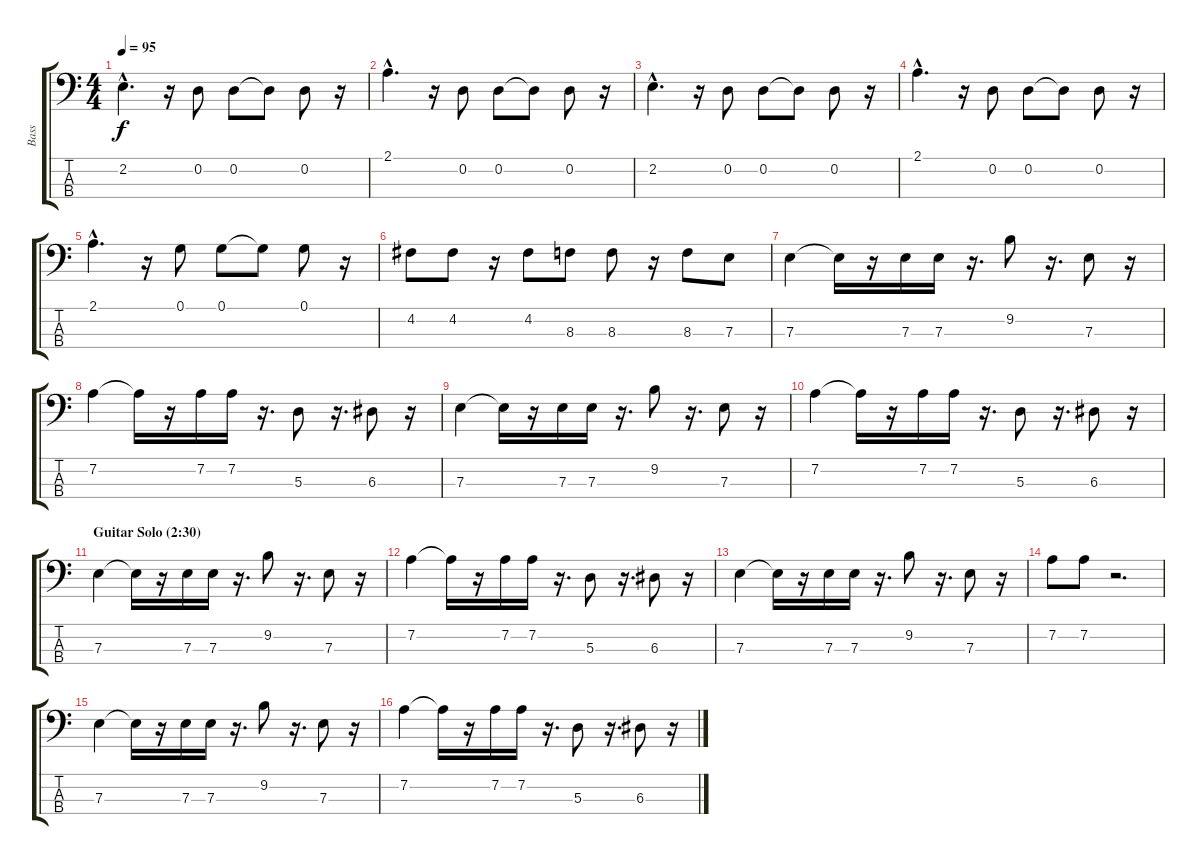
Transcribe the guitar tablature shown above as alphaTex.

\track ("Bass" "Bass") {instrument acousticbass}
\staff {score tabs}
\tuning (G2 D2 A1 E1) {hide}
\ts (4 4)
\tempo 95
\clef f4
\ks c
2.2{hac}.4{d dy f} r.16 0.2.8 0.2.8 0.2{t}.8 0.2.8 r.16 |
2.1{hac}.4{d} r.16 0.2.8 0.2.8 0.2{t}.8 0.2.8 r.16 |
2.2{hac}.4{d} r.16 0.2.8 0.2.8 0.2{t}.8 0.2.8 r.16 |
2.1{hac}.4{d} r.16 0.2.8 0.2.8 0.2{t}.8 0.2.8 r.16 |
2.1{hac}.4{d} r.16 0.1.8 0.1.8 0.1{t}.8 0.1.8 r.16 |
4.2.8 4.2.8 r.16 4.2.8 8.3.8 8.3.8 r.16 8.3.8 7.3.8 |
7.3.4 7.3{t}.16 r.16 7.3.16 7.3.16 r.16{d} 9.2.8 r.16{d} 7.3.8 r.16 |
7.2.4 7.2{t}.16 r.16 7.2.16 7.2.16 r.16{d} 5.3.8 r.16{d} 6.3.8 r.16 |
7.3.4 7.3{t}.16 r.16 7.3.16 7.3.16 r.16{d} 9.2.8 r.16{d} 7.3.8 r.16 |
7.2.4 7.2{t}.16 r.16 7.2.16 7.2.16 r.16{d} 5.3.8 r.16{d} 6.3.8 r.16 |
\section ("" "Guitar Solo (2:30)")
7.3.4 7.3{t}.16 r.16 7.3.16 7.3.16 r.16{d} 9.2.8 r.16{d} 7.3.8 r.16 |
7.2.4 7.2{t}.16 r.16 7.2.16 7.2.16 r.16{d} 5.3.8 r.16{d} 6.3.8 r.16 |
7.3.4 7.3{t}.16 r.16 7.3.16 7.3.16 r.16{d} 9.2.8 r.16{d} 7.3.8 r.16 |
7.2.8 7.2.8 r.2{d} |
7.3.4 7.3{t}.16 r.16 7.3.16 7.3.16 r.16{d} 9.2.8 r.16{d} 7.3.8 r.16 |
7.2.4 7.2{t}.16 r.16 7.2.16 7.2.16 r.16{d} 5.3.8 r.16{d} 6.3.8 r.16
